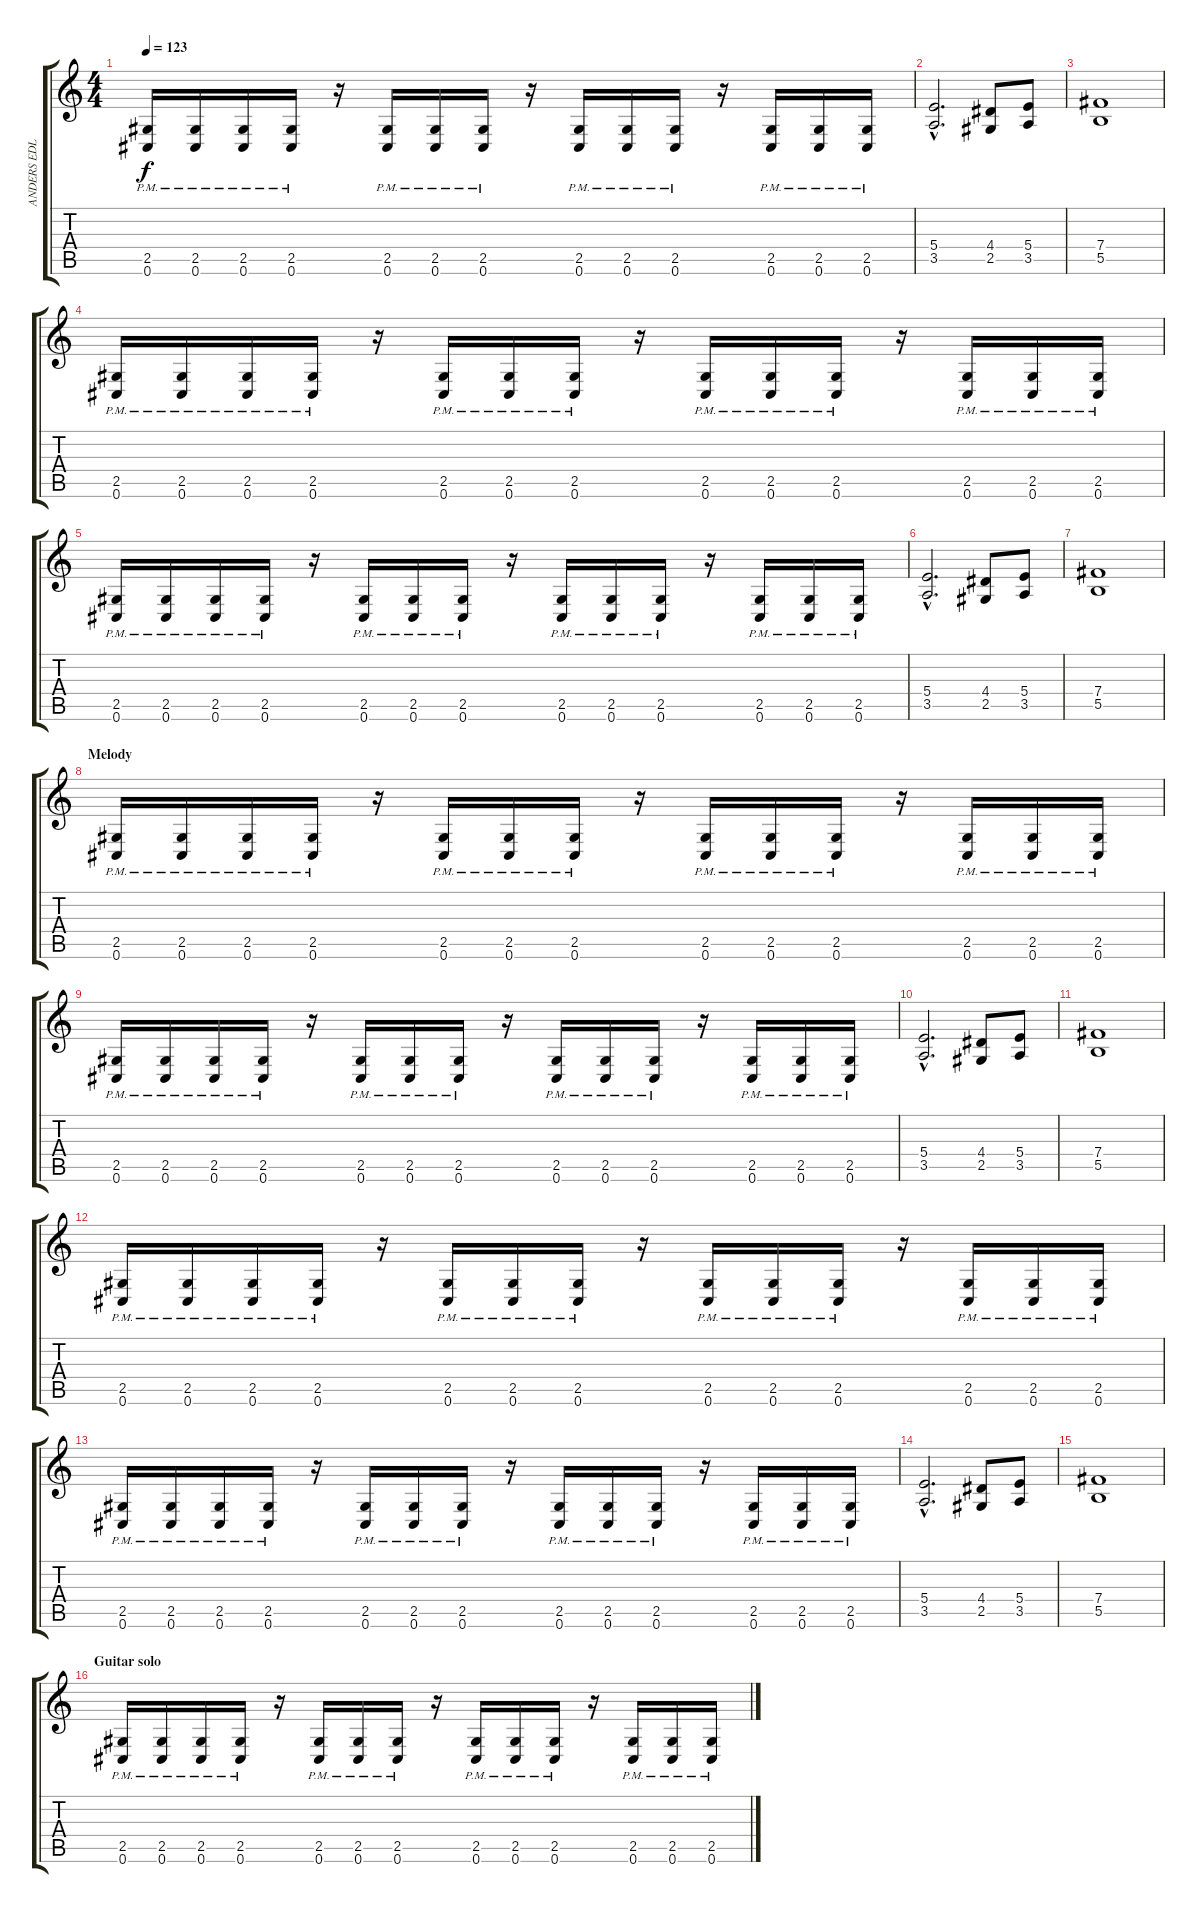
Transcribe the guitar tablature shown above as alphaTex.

\track ("ANDERS EDLUND " "ANDERS EDL") {instrument distortionguitar}
\staff {score tabs}
\tuning (Db4 Ab3 E3 B2 Gb2 Db2) {hide}
\ts (4 4)
\tempo 123
\clef g2
\ks c
(2.5{pm} 0.6{pm}).16{dy f} (2.5{pm} 0.6{pm}).16 (2.5{pm} 0.6{pm}).16 (2.5{pm} 0.6{pm}).16 r.16 (2.5{pm} 0.6{pm}).16 (2.5{pm} 0.6{pm}).16 (2.5{pm} 0.6{pm}).16 r.16 (2.5{pm} 0.6).16 (2.5{pm} 0.6{pm}).16 (2.5{pm} 0.6{pm}).16 r.16 (2.5{pm} 0.6{pm}).16 (2.5{pm} 0.6{pm}).16 (2.5{pm} 0.6{pm}).16 |
(5.4{hac} 3.5{hac}).2{d} (4.4 2.5).8 (5.4 3.5).8 |
(7.4 5.5).1 |
(2.5{pm} 0.6{pm}).16 (2.5{pm} 0.6{pm}).16 (2.5{pm} 0.6{pm}).16 (2.5{pm} 0.6{pm}).16 r.16 (2.5{pm} 0.6{pm}).16 (2.5{pm} 0.6{pm}).16 (2.5{pm} 0.6{pm}).16 r.16 (2.5{pm} 0.6).16 (2.5{pm} 0.6{pm}).16 (2.5{pm} 0.6{pm}).16 r.16 (2.5{pm} 0.6{pm}).16 (2.5{pm} 0.6{pm}).16 (2.5{pm} 0.6{pm}).16 |
(2.5{pm} 0.6{pm}).16 (2.5{pm} 0.6{pm}).16 (2.5{pm} 0.6{pm}).16 (2.5{pm} 0.6{pm}).16 r.16 (2.5{pm} 0.6{pm}).16 (2.5{pm} 0.6{pm}).16 (2.5{pm} 0.6{pm}).16 r.16 (2.5{pm} 0.6).16 (2.5{pm} 0.6{pm}).16 (2.5{pm} 0.6{pm}).16 r.16 (2.5{pm} 0.6{pm}).16 (2.5{pm} 0.6{pm}).16 (2.5{pm} 0.6{pm}).16 |
(5.4{hac} 3.5{hac}).2{d} (4.4 2.5).8 (5.4 3.5).8 |
(7.4 5.5).1 |
\section ("" "Melody")
(2.5 0.6{pm}).16 (2.5 0.6{pm}).16 (2.5 0.6{pm}).16 (2.5{pm} 0.6{pm}).16 r.16 (2.5 0.6{pm}).16 (2.5 0.6{pm}).16 (2.5{pm} 0.6{pm}).16 r.16 (2.5{pm} 0.6).16 (2.5{pm} 0.6{pm}).16 (2.5{pm} 0.6{pm}).16 r.16 (2.5{pm} 0.6{pm}).16 (2.5{pm} 0.6{pm}).16 (2.5{pm} 0.6{pm}).16 |
(2.5{pm} 0.6{pm}).16 (2.5{pm} 0.6{pm}).16 (2.5{pm} 0.6{pm}).16 (2.5{pm} 0.6{pm}).16 r.16 (2.5{pm} 0.6{pm}).16 (2.5{pm} 0.6{pm}).16 (2.5{pm} 0.6{pm}).16 r.16 (2.5{pm} 0.6).16 (2.5{pm} 0.6{pm}).16 (2.5{pm} 0.6{pm}).16 r.16 (2.5{pm} 0.6{pm}).16 (2.5{pm} 0.6{pm}).16 (2.5{pm} 0.6{pm}).16 |
(5.4{hac} 3.5{hac}).2{d} (4.4 2.5).8 (5.4 3.5).8 |
(7.4 5.5).1 |
(2.5{pm} 0.6{pm}).16 (2.5{pm} 0.6{pm}).16 (2.5{pm} 0.6{pm}).16 (2.5{pm} 0.6{pm}).16 r.16 (2.5{pm} 0.6{pm}).16 (2.5{pm} 0.6{pm}).16 (2.5{pm} 0.6{pm}).16 r.16 (2.5{pm} 0.6).16 (2.5{pm} 0.6{pm}).16 (2.5{pm} 0.6{pm}).16 r.16 (2.5{pm} 0.6{pm}).16 (2.5{pm} 0.6{pm}).16 (2.5{pm} 0.6{pm}).16 |
(2.5{pm} 0.6{pm}).16 (2.5{pm} 0.6{pm}).16 (2.5{pm} 0.6{pm}).16 (2.5{pm} 0.6{pm}).16 r.16 (2.5{pm} 0.6{pm}).16 (2.5{pm} 0.6{pm}).16 (2.5{pm} 0.6{pm}).16 r.16 (2.5{pm} 0.6).16 (2.5{pm} 0.6{pm}).16 (2.5{pm} 0.6{pm}).16 r.16 (2.5{pm} 0.6{pm}).16 (2.5{pm} 0.6{pm}).16 (2.5{pm} 0.6{pm}).16 |
(5.4{hac} 3.5{hac}).2{d} (4.4 2.5).8 (5.4 3.5).8 |
(7.4 5.5).1 |
\section ("" "Guitar solo")
(2.5{pm} 0.6{pm}).16 (2.5{pm} 0.6{pm}).16 (2.5{pm} 0.6{pm}).16 (2.5{pm} 0.6{pm}).16 r.16 (2.5{pm} 0.6{pm}).16 (2.5{pm} 0.6{pm}).16 (2.5{pm} 0.6{pm}).16 r.16 (2.5{pm} 0.6).16 (2.5{pm} 0.6{pm}).16 (2.5{pm} 0.6{pm}).16 r.16 (2.5{pm} 0.6{pm}).16 (2.5{pm} 0.6{pm}).16 (2.5{pm} 0.6{pm}).16
